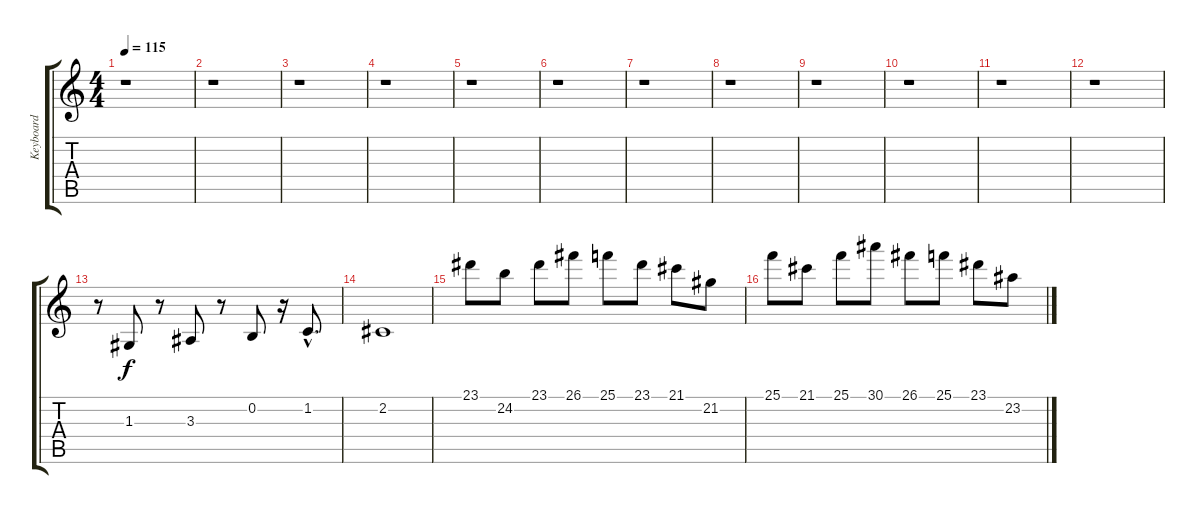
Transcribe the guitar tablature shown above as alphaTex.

\track ("Keyboard" "Keyboard") {instrument drawbarorgan}
\staff {score tabs}
\tuning (E4 B3 G3 D3 A2 E2) {hide}
\ts (4 4)
\tempo 115
\clef g2
\ks c
r.1{dy f} |
r.1 |
r.1 |
r.1 |
r.1 |
r.1 |
r.1 |
r.1 |
r.1 |
r.1 |
r.1 |
r.1 |
r.8{instrument synthbrass2} 1.3.8 r.8 3.3.8 r.8 0.2.8 r.16 1.2{hac}.8{d} |
2.2.1 |
23.1.8{instrument drawbarorgan} 24.2.8 23.1.8 26.1.8 25.1.8 23.1.8 21.1.8 21.2.8 |
25.1.8 21.1.8 25.1.8 30.1.8 26.1.8 25.1.8 23.1.8 23.2.8
